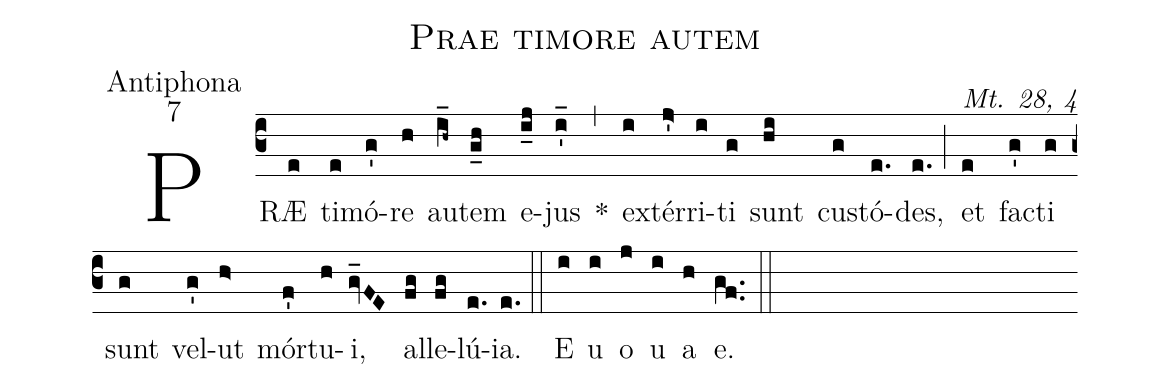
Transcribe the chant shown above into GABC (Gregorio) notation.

name:Prae timore autem;
office-part:Antiphona;
mode:7;
commentary:Mt. 28, 4;
%%
(c3)
PRÆ(e) ti(e)mó(g')re(h) au(i_h~)tem(g_h) e(i_j)jus(i'_) *(,)
ex(i)tér(j>')ri(i)ti(g) sunt(hi) cus(g)tó(e.)des,(e.) (;)
et(e) fac(g')ti(g) sunt(g) vel(g')ut(h>) mór(f')tu(h)i,(gv_FE) al(fg)le(fg)lú(e.)ia.(e.) (::)
E(i) u(i) o(j) u(i) a(h) e.(gf..) (::)
